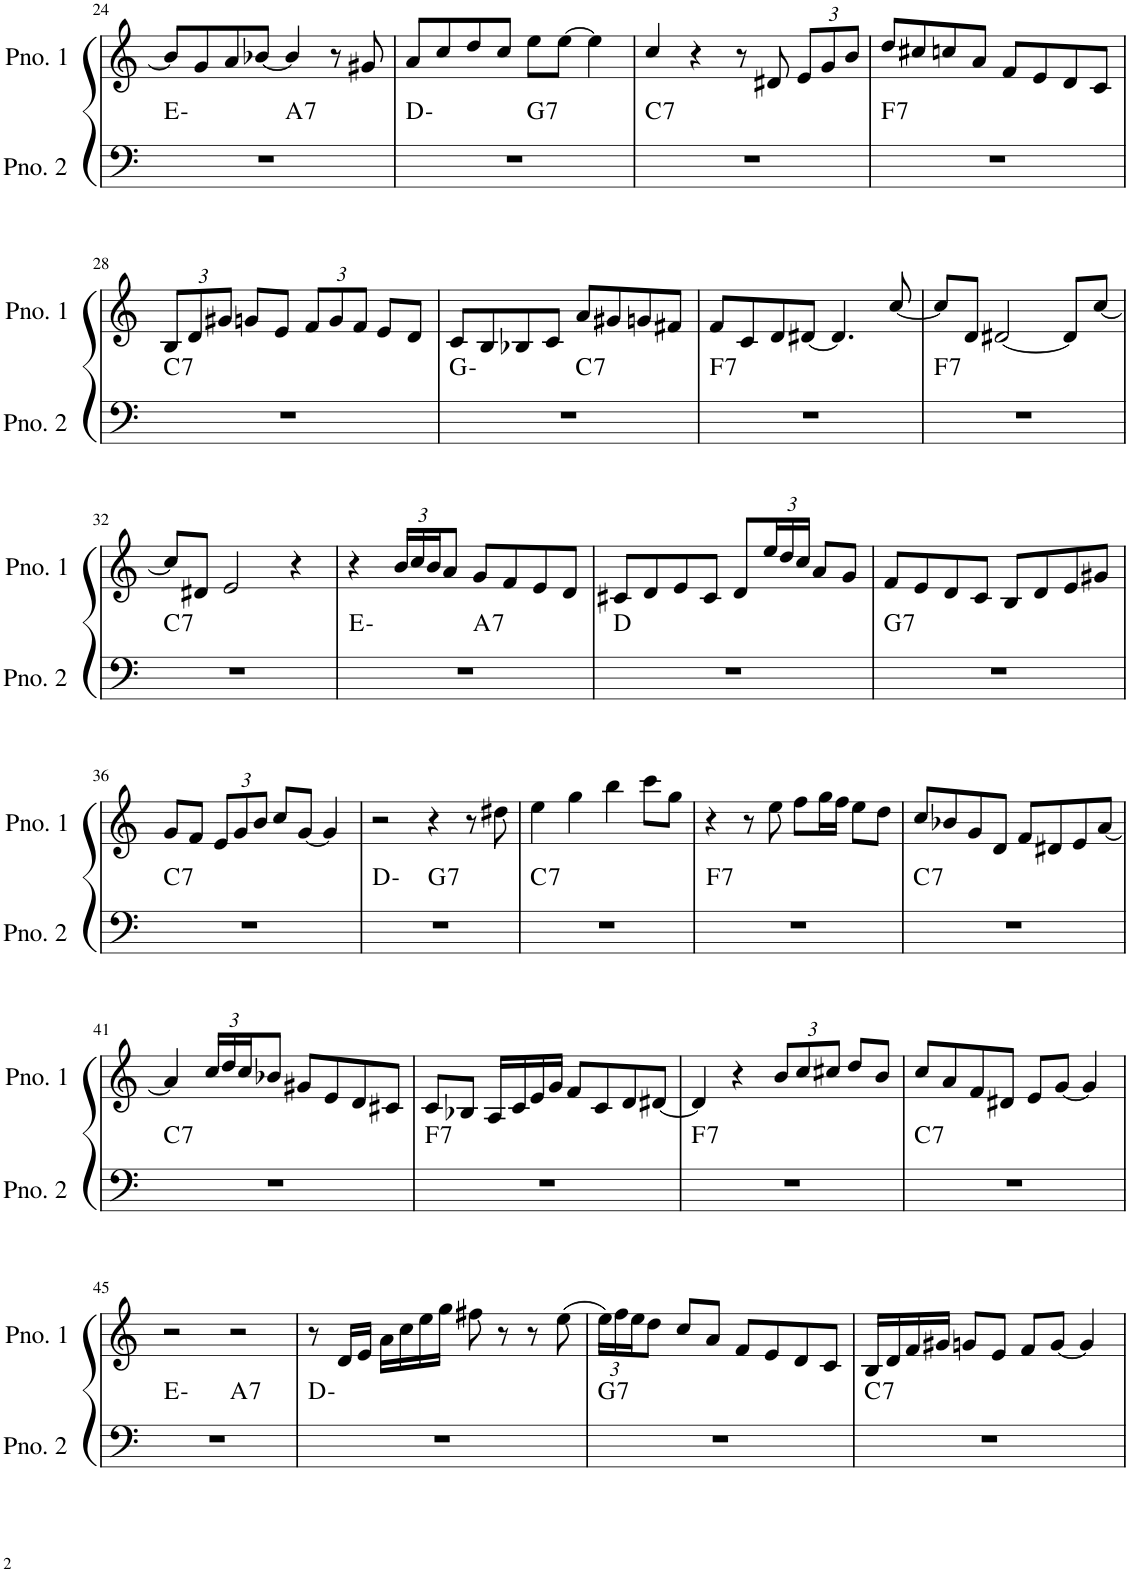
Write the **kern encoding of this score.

**kern	**harte	**kern
*part2	*part2	*part1
*staff2	*	*staff1
*I"ピアノ 2	*	*I"ピアノ 1
!!LO:PB:g=z
*clefF4	*	*clefG2
*k[]	*	*k[]
*M4/4	*	*M4/4
=24	=24	=24
*^	*	*
1r	2ryy	E:min	8b/L]
.	.	.	8g/
.	.	.	8a/
.	.	.	[8b-X/J
!	!	!LO:H:kt=7	!
.	2ryy	A:7	4b-/]
.	.	.	8r
.	.	.	8g#X/
=25	=25	=25	=25
1r	2ryy	D:min	8a/L
.	.	.	8cc/
.	.	.	8dd/
.	.	.	8cc/J
!	!	!LO:H:kt=7	!
.	2ryy	G:7	8ee\L
.	.	.	[8ee\J
.	.	.	4ee\]
=26	=26	=26	=26
!	!	!LO:H:kt=7	!
*v	*v	*	*
1r	C:7	4cc/
.	.	4r
.	.	8r
.	.	8d#X/
*	*	*Xbrackettup
.	.	12e/L
.	.	12g/
.	.	12b/J
=27	=27	=27
!	!LO:H:kt=7	!
1r	F:7	8dd/L
.	.	8cc#X/
.	.	8ccn/
.	.	8a/J
.	.	8f/L
.	.	8e/
.	.	8d/
.	.	8c/J
!!LO:LB:g=z
=28	=28	=28
!	!LO:H:kt=7	!
1r	C:7	12B/L
.	.	12d/
.	.	12g#X/J
.	.	8gn/L
.	.	8e/J
.	.	12f/L
.	.	12g/
.	.	12f/J
.	.	8e/L
.	.	8d/J
=29	=29	=29
*^	*	*
1r	2ryy	G:min	8c/L
.	.	.	8B/
.	.	.	8B-X/
.	.	.	8c/J
!	!	!LO:H:kt=7	!
.	2ryy	C:7	8a/L
.	.	.	8g#X/
.	.	.	8gn/
.	.	.	8f#X/J
=30	=30	=30	=30
!	!	!LO:H:kt=7	!
*v	*v	*	*
1r	F:7	8f/L
.	.	8c/
.	.	8d/
.	.	[8d#X/J
.	.	4.d#/]
.	.	[8cc/
=31	=31	=31
!	!LO:H:kt=7	!
1r	F:7	8cc/L]
.	.	8d/J
.	.	[2d#X/
.	.	8d#/L]
.	.	[8cc/J
!!LO:LB:g=z
=32	=32	=32
!	!LO:H:kt=7	!
1r	C:7	8cc/L]
.	.	8d#X/J
.	.	2e/
.	.	4r
=33	=33	=33
*^	*	*
1r	2ryy	E:min	4r
.	.	.	24b/LL
.	.	.	24cc/
.	.	.	24b/J
.	.	.	8a/J
!	!	!LO:H:kt=7	!
.	2ryy	A:7	8g/L
.	.	.	8f/
.	.	.	8e/
.	.	.	8d/J
*v	*v	*	*
=34	=34	=34
1r	D:maj	8c#X/L
.	.	8d/
.	.	8e/
.	.	8c#/J
.	.	8d/L
.	.	24ee/L
.	.	24dd/
.	.	24cc/JJ
.	.	8a/L
.	.	8g/J
=35	=35	=35
!	!LO:H:kt=7	!
1r	G:7	8f/L
.	.	8e/
.	.	8d/
.	.	8c/J
.	.	8B/L
.	.	8d/
.	.	8e/
.	.	8g#X/J
!!LO:LB:g=z
=36	=36	=36
!	!LO:H:kt=7	!
1r	C:7	8g/L
.	.	8f/J
.	.	12e/L
.	.	12g/
.	.	12b/J
.	.	8cc/L
.	.	[8g/J
.	.	4g/]
=37	=37	=37
*^	*	*
1r	2ryy	D:min	2r
!	!	!LO:H:kt=7	!
.	2ryy	G:7	4r
.	.	.	8r
.	.	.	8dd#X\
=38	=38	=38	=38
!	!	!LO:H:kt=7	!
*v	*v	*	*
1r	C:7	4ee\
.	.	4gg\
.	.	4bb\
.	.	8ccc\L
.	.	8gg\J
=39	=39	=39
!	!LO:H:kt=7	!
1r	F:7	4r
.	.	8r
.	.	8ee\
.	.	8ff\L
.	.	16gg\L
.	.	16ff\JJ
.	.	8ee\L
.	.	8dd\J
=40	=40	=40
!	!LO:H:kt=7	!
1r	C:7	8cc/L
.	.	8b-X/
.	.	8g/
.	.	8d/J
.	.	8f/L
.	.	8d#X/
.	.	8e/
.	.	[8a/J
!!LO:LB:g=z
=41	=41	=41
!	!LO:H:kt=7	!
1r	C:7	4a/]
.	.	24cc/LL
.	.	24dd/
.	.	24cc/J
.	.	8b-X/J
.	.	8g#X/L
.	.	8e/
.	.	8d/
.	.	8c#X/J
=42	=42	=42
!	!LO:H:kt=7	!
1r	F:7	8c/L
.	.	8B-X/J
.	.	16A/LL
.	.	16c/
.	.	16e/
.	.	16g/JJ
.	.	8f/L
.	.	8c/
.	.	8d/
.	.	[8d#X/J
=43	=43	=43
!	!LO:H:kt=7	!
1r	F:7	4d#/]
.	.	4r
.	.	12b/L
.	.	12cc/
.	.	12cc#X/J
.	.	8dd/L
.	.	8b/J
=44	=44	=44
!	!LO:H:kt=7	!
1r	C:7	8cc/L
.	.	8a/
.	.	8f/
.	.	8d#X/J
.	.	8e/L
.	.	[8g/J
.	.	4g/]
!!LO:LB:g=z
=45	=45	=45
*^	*	*
1r	2ryy	E:min	2r
!	!	!LO:H:kt=7	!
.	2ryy	A:7	2r
*v	*v	*	*
=46	=46	=46
1r	D:min	8r
.	.	16d/LL
.	.	16e/JJ
.	.	16a\LL
.	.	16cc\
.	.	16ee\
.	.	16gg\JJ
.	.	8ff#X\
.	.	8r
.	.	8r
.	.	(8ee\
=47	=47	=47
!	!LO:H:kt=7	!
1r	G:7	24ee\LL)
.	.	24ff\
.	.	24ee\J
.	.	8dd\J
.	.	8cc/L
.	.	8a/J
.	.	8f/L
.	.	8e/
.	.	8d/
.	.	8c/J
=48	=48	=48
!	!LO:H:kt=7	!
1r	C:7	16B/LL
.	.	16d/
.	.	16f/
.	.	16g#X/JJ
.	.	8gn/L
.	.	8e/J
.	.	8f/L
.	.	[8g/J
.	.	4g/]
=	=	=
*-	*-	*-
